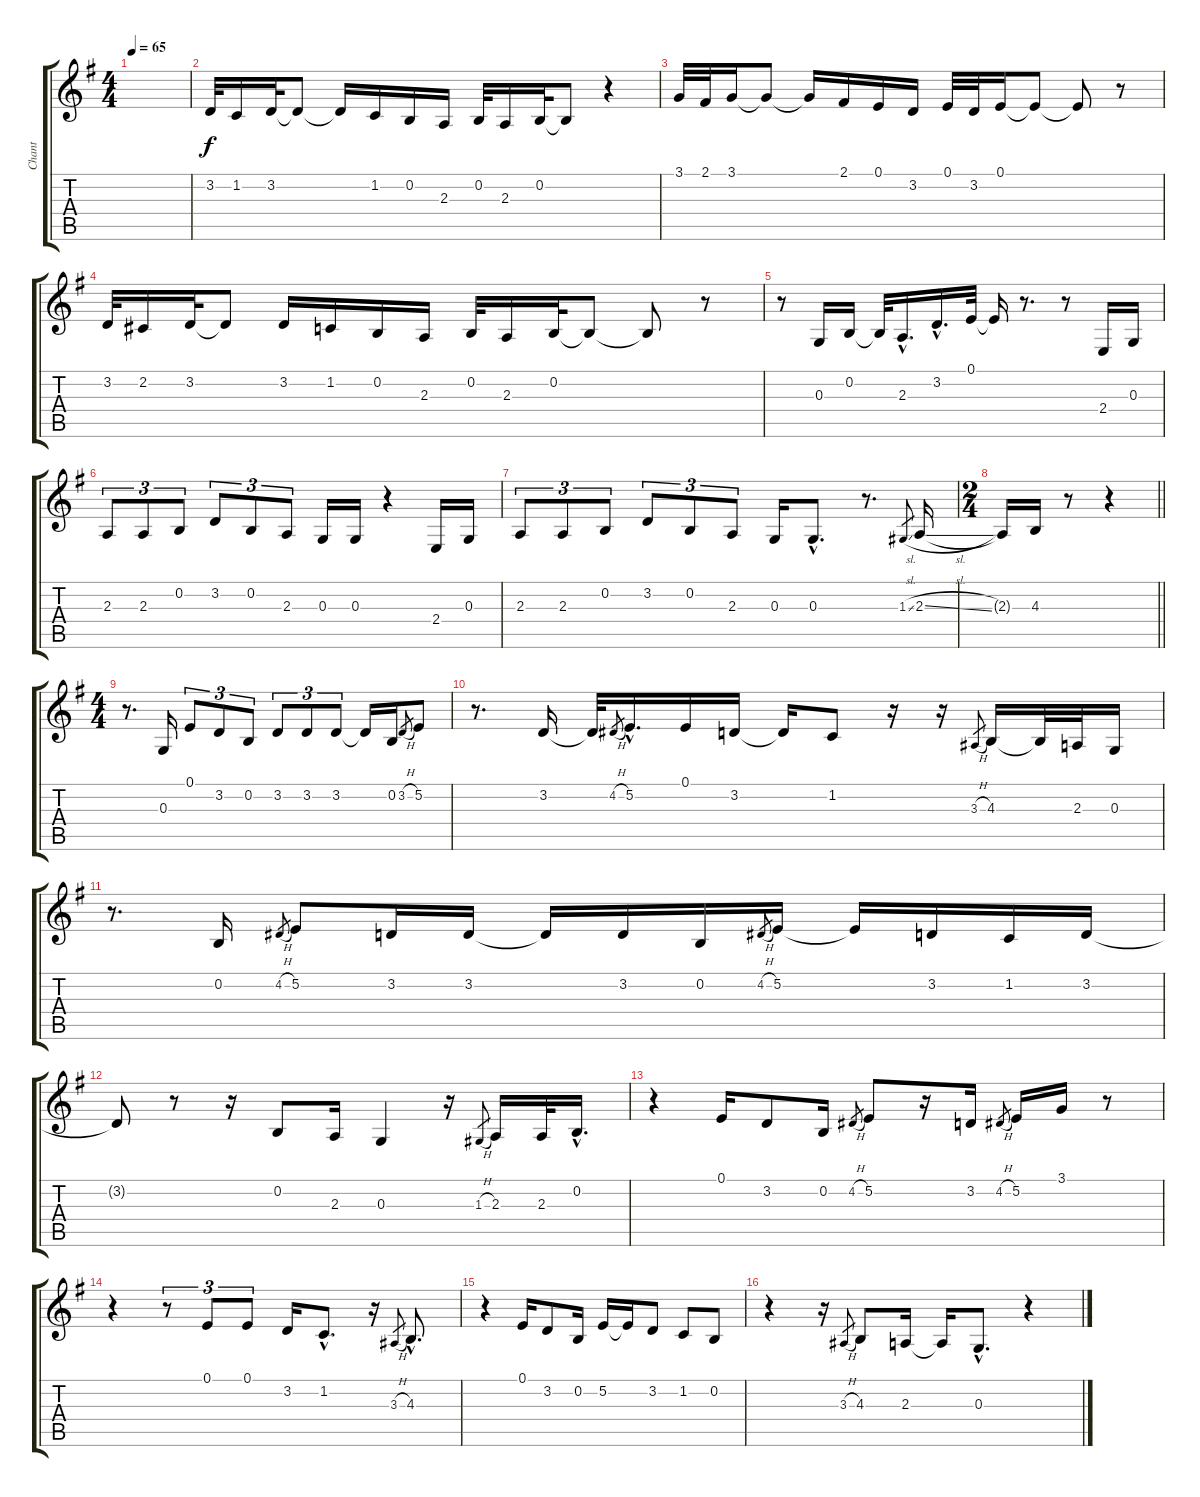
\track ("Chant" "Chant") {instrument voiceoohs}
\staff {score tabs}
\tuning (E4 B3 G3 D3 A2 E2) {hide}
\ts (4 4)
\tempo 65
\clef g2
\ks g
|
3.2.32 1.2.16 3.2.32 3.2{t}.8 3.2{t}.16 1.2.16 0.2.16 2.3.16 0.2.32 2.3.16 0.2.32 0.2{t}.8 r.4 |
3.1.32 2.1.32 3.1.16 3.1{t}.8 3.1{t}.16 2.1.16 0.1.16 3.2.16 0.1.32 3.2.32 0.1.16 0.1{t}.8 0.1{t}.8 r.8 |
3.2.32 2.2.16 3.2.32 3.2{t}.8 3.2.16 1.2.16 0.2.16 2.3.16 0.2.32 2.3.16 0.2.32 0.2{t}.8 0.2{t}.8 r.8 |
r.8 0.3.16 0.2.16 0.2{t}.32 2.3{hac}.16{d} 3.2{hac}.16{d} 0.1.32 0.1{t}.16 r.8{d} r.8 2.4.16 0.3.16 |
2.3.8{tu (3 2)} 2.3.8{tu (3 2)} 0.2.8{tu (3 2)} 3.2.8{tu (3 2)} 0.2.8{tu (3 2)} 2.3.8{tu (3 2)} 0.3.16 0.3.16 r.4 2.4.16 0.3.16 |
2.3.8{tu (3 2)} 2.3.8{tu (3 2)} 0.2.8{tu (3 2)} 3.2.8{tu (3 2)} 0.2.8{tu (3 2)} 2.3.8{tu (3 2)} 0.3.16 0.3{hac}.8{d} r.8{d} 1.3{sl}.8{gr} 2.3{sl}.16 |
\ts (2 4)
\barLineRight lightlight
2.3{t}.16 4.3.16 r.8 r.4 |
\ts (4 4)
r.8{d} 0.3.16 0.1.8{tu (3 2)} 3.2.8{tu (3 2)} 0.2.8{tu (3 2)} 3.2.8{tu (3 2)} 3.2.8{tu (3 2)} 3.2.8{tu (3 2)} 3.2{t}.16 0.2.16 3.2{h}.8{gr} 5.2.8 |
r.8{d} 3.2.16 3.2{t}.32 4.2{h}.8{gr} 5.2{hac}.16{d} 0.1.16 3.2.16 3.2{t}.16 1.2.8 r.16 r.16 3.3{h}.8{gr} 4.3.16 4.3{t}.32 2.3.32 0.3.16 |
r.8{d} 0.2.16 4.2{h}.8{gr} 5.2.8 3.2.16 3.2.16 3.2{t}.16 3.2.16 0.2.16 4.2{h}.8{gr} 5.2.16 5.2{t}.16 3.2.16 1.2.16 3.2.16 |
3.2{t}.8 r.8 r.16 0.2.8 2.3.16 0.3.4 r.16 1.3{h}.8{gr} 2.3.16 2.3.32 0.2{hac}.16{d} |
r.4 0.1.16 3.2.8 0.2.16 4.2{h}.8{gr} 5.2.8 r.16 3.2.16 4.2{h}.8{gr} 5.2.16 3.1.16 r.8 |
r.4 r.8{tu (3 2)} 0.1.8{tu (3 2)} 0.1.8{tu (3 2)} 3.2.16 1.2{hac}.8{d} r.16 3.3{h}.8{gr} 4.3{hac}.8{d} |
r.4 0.1.16 3.2.8 0.2.16 5.2.16 5.2{t}.16 3.2.8 1.2.8 0.2.8 |
r.4 r.16 3.3{h}.8{gr} 4.3.8 2.3.16 2.3{t}.16 0.3{hac}.8{d} r.4
